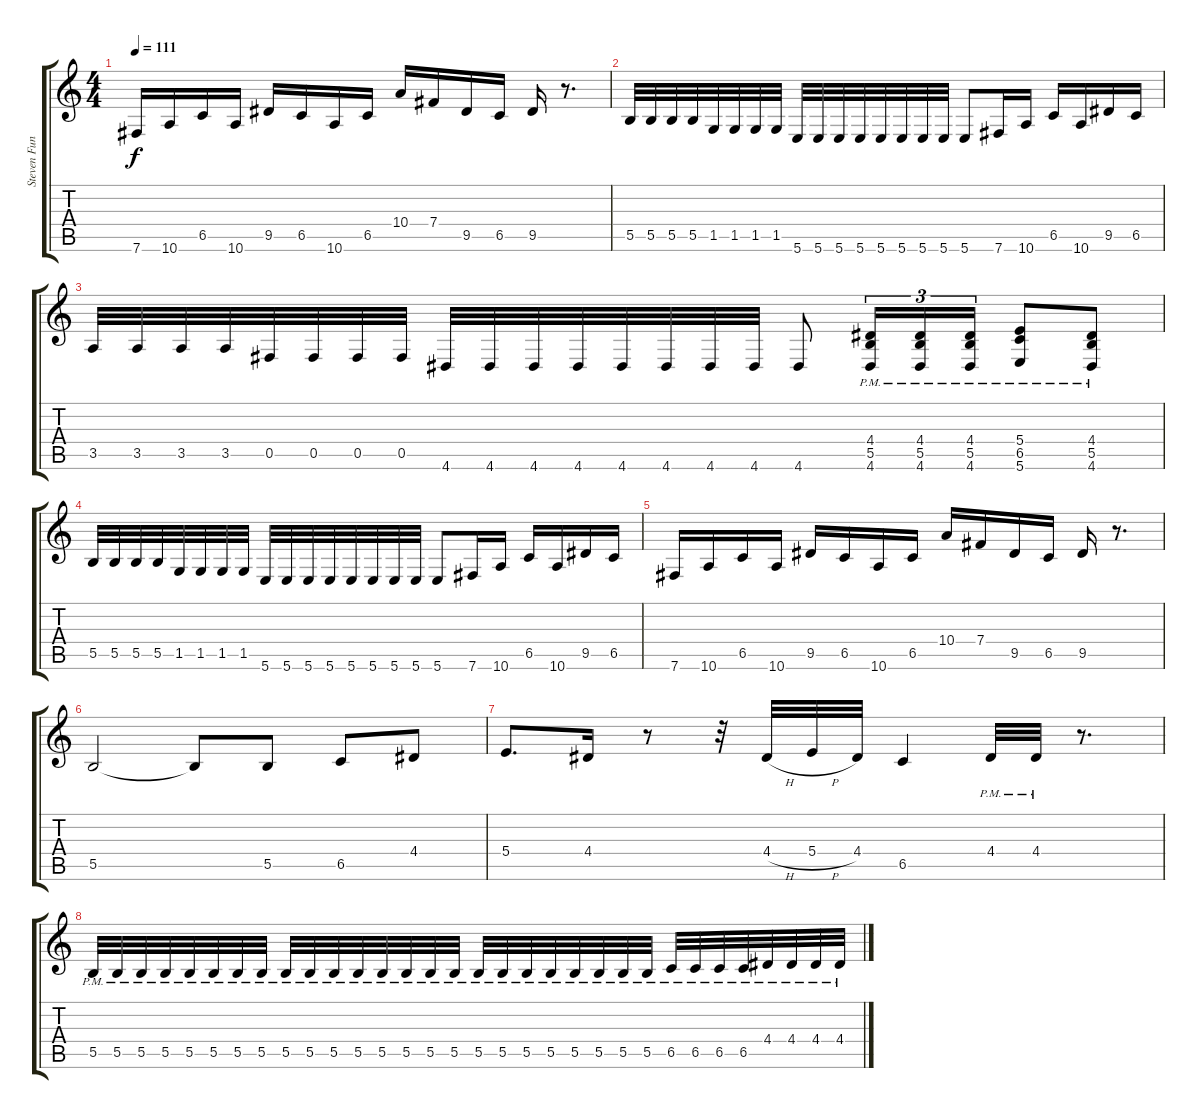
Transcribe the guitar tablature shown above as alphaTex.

\track ("Steven Funderburk rhythm" "Steven Fun") {instrument overdrivenguitar}
\staff {score tabs}
\tuning (Db4 Ab3 E3 B2 Gb2 B1) {hide}
\ts (4 4)
\tempo 111
\clef g2
\ks c
7.6.16{dy f} 10.6.16 6.5.16 10.6.16 9.5.16 6.5.16 10.6.16 6.5.16 10.4.16 7.4.16 9.5.16 6.5.16 9.5.16 r.8{d} |
5.5.32 5.5.32 5.5.32 5.5.32 1.5.32 1.5.32 1.5.32 1.5.32 5.6.32 5.6.32 5.6.32 5.6.32 5.6.32 5.6.32 5.6.32 5.6.32 5.6.8 7.6.16 10.6.16 6.5.16 10.6.16 9.5.16 6.5.16 |
3.5.32 3.5.32 3.5.32 3.5.32 0.5.32 0.5.32 0.5.32 0.5.32 4.6.32 4.6.32 4.6.32 4.6.32 4.6.32 4.6.32 4.6.32 4.6.32 4.6.8 (4.4 5.5 4.6{pm}).16{tu (3 2)} (4.4 5.5 4.6{pm}).16{tu (3 2)} (4.4{pm} 5.5{pm} 4.6{pm}).16{tu (3 2)} (5.4{pm} 6.5{pm} 5.6{pm}).8 (4.4{pm} 5.5{pm} 4.6{pm}).8 |
5.5.32 5.5.32 5.5.32 5.5.32 1.5.32 1.5.32 1.5.32 1.5.32 5.6.32 5.6.32 5.6.32 5.6.32 5.6.32 5.6.32 5.6.32 5.6.32 5.6.8 7.6.16 10.6.16 6.5.16 10.6.16 9.5.16 6.5.16 |
7.6.16 10.6.16 6.5.16 10.6.16 9.5.16 6.5.16 10.6.16 6.5.16 10.4.16 7.4.16 9.5.16 6.5.16 9.5.16 r.8{d} |
5.5.2 5.5{t}.8 5.5.8 6.5.8 4.4.8 |
5.4.8{d} 4.4.16 r.8 r.32 4.4{h}.32 5.4{h}.32 4.4.32 6.5.4 4.4{pm}.32 4.4{pm}.32 r.8{d} |
5.5{pm}.32 5.5{pm}.32 5.5{pm}.32 5.5{pm}.32 5.5{pm}.32 5.5{pm}.32 5.5{pm}.32 5.5{pm}.32 5.5{pm}.32 5.5{pm}.32 5.5{pm}.32 5.5{pm}.32 5.5{pm}.32 5.5{pm}.32 5.5{pm}.32 5.5{pm}.32 5.5{pm}.32 5.5{pm}.32 5.5{pm}.32 5.5{pm}.32 5.5{pm}.32 5.5{pm}.32 5.5{pm}.32 5.5{pm}.32 6.5{pm}.32 6.5{pm}.32 6.5{pm}.32 6.5{pm}.32 4.4{pm}.32 4.4{pm}.32 4.4{pm}.32 4.4{pm}.32
